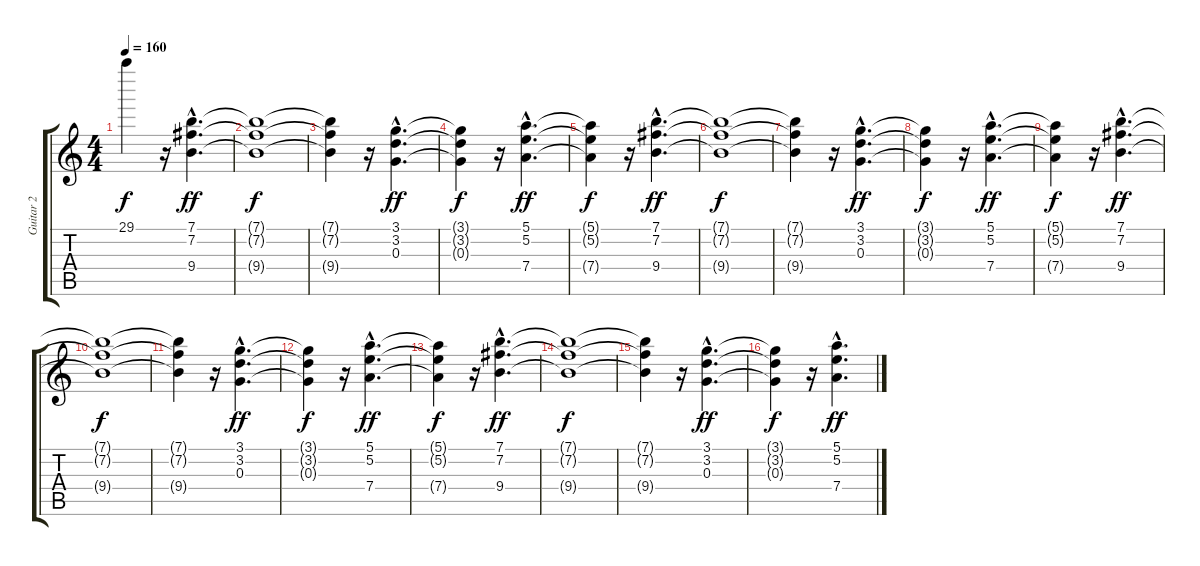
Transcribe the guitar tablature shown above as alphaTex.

\track ("Guitar 2" "Guitar 2") {instrument distortionguitar}
\staff {score tabs}
\tuning (E4 B3 G3 D3 A2 E2) {hide}
\ts (4 4)
\tempo 160
\clef g2
\ks c
29.1{t}.4{dy f} r.16 (7.1{hac} 7.2{hac} 9.4{hac}).4{d dy ff} |
(7.1{t} 7.2{t} 9.4{t}).1{dy f} |
(7.1{t} 7.2{t} 9.4{t}).4 r.16 (3.1{hac} 3.2{hac} 0.3{hac}).4{d dy ff} |
(3.1{t} 3.2{t} 0.3{t}).4{dy f} r.16 (5.1{hac} 5.2{hac} 7.4{hac}).4{d dy ff} |
(5.1{t} 5.2{t} 7.4{t}).4{dy f} r.16 (7.1{hac} 7.2{hac} 9.4{hac}).4{d dy ff} |
(7.1{t} 7.2{t} 9.4{t}).1{dy f} |
(7.1{t} 7.2{t} 9.4{t}).4 r.16 (3.1{hac} 3.2{hac} 0.3{hac}).4{d dy ff} |
(3.1{t} 3.2{t} 0.3{t}).4{dy f} r.16 (5.1{hac} 5.2{hac} 7.4{hac}).4{d dy ff} |
(5.1{t} 5.2{t} 7.4{t}).4{dy f} r.16 (7.1{hac} 7.2{hac} 9.4{hac}).4{d dy ff} |
(7.1{t} 7.2{t} 9.4{t}).1{dy f} |
(7.1{t} 7.2{t} 9.4{t}).4 r.16 (3.1{hac} 3.2{hac} 0.3{hac}).4{d dy ff} |
(3.1{t} 3.2{t} 0.3{t}).4{dy f} r.16 (5.1{hac} 5.2{hac} 7.4{hac}).4{d dy ff} |
(5.1{t} 5.2{t} 7.4{t}).4{dy f} r.16 (7.1{hac} 7.2{hac} 9.4{hac}).4{d dy ff} |
(7.1{t} 7.2{t} 9.4{t}).1{dy f} |
(7.1{t} 7.2{t} 9.4{t}).4 r.16 (3.1{hac} 3.2{hac} 0.3{hac}).4{d dy ff} |
(3.1{t} 3.2{t} 0.3{t}).4{dy f} r.16 (5.1{hac} 5.2{hac} 7.4{hac}).4{d dy ff}
